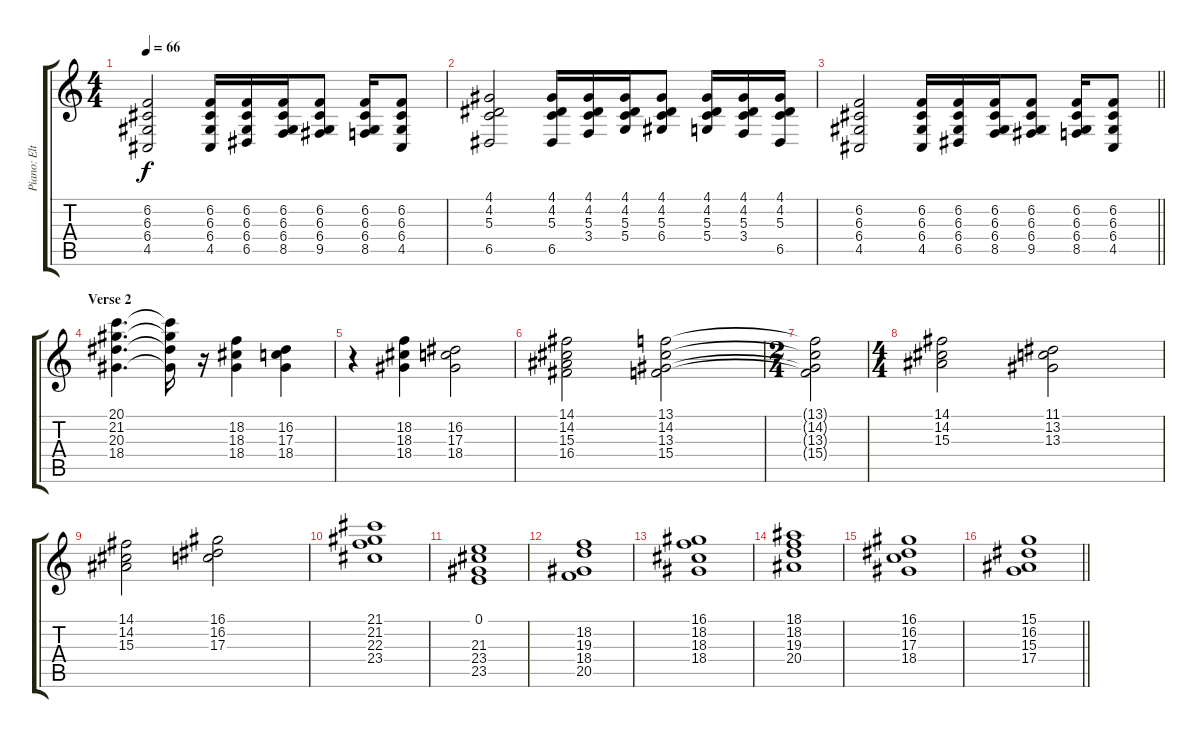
\track ("Piano: Elton John" "Piano: Elt") {instrument electricpiano1}
\staff {score tabs}
\tuning (E4 B3 G3 D3 A2 E2) {hide}
\ts (4 4)
\tempo 66
\clef g2
\ks c
(6.2 6.3 6.4 4.5).2{dy f} (6.2 6.3 6.4 4.5).16 (6.2 6.3 6.4 6.5).16 (6.2 6.3 6.4 8.5).16 (6.2 6.3 6.4 9.5).8 (6.2 6.3 6.4 8.5).16 (6.2 6.3 6.4 4.5).8 |
(4.1 4.2 5.3 6.5).2 (4.1 4.2 5.3 6.5).16 (4.1 4.2 5.3 3.4).16 (4.1 4.2 5.3 5.4).16 (4.1 4.2 5.3 6.4).8 (4.1 4.2 5.3 5.4).16 (4.1 4.2 5.3 3.4).16 (4.1 4.2 5.3 6.5).16 |
\barLineRight lightlight
(6.2 6.3 6.4 4.5).2 (6.2 6.3 6.4 4.5).16 (6.2 6.3 6.4 6.5).16 (6.2 6.3 6.4 8.5).16 (6.2 6.3 6.4 9.5).8 (6.2 6.3 6.4 8.5).16 (6.2 6.3 6.4 4.5).8 |
\section ("" "Verse 2")
(20.1 21.2 20.3 18.4).4{d} (20.1{t} 21.2{t} 20.3{t} 18.4{t}).16 r.16 (18.2 18.3 18.4).4 (16.2 17.3 18.4).4 |
r.4 (18.2 18.3 18.4).4 (16.2 17.3 18.4).2 |
(14.1 14.2 15.3 16.4).2 (13.1 14.2 13.3 15.4).2 |
\ts (2 4)
(13.1{t} 14.2{t} 13.3{t} 15.4{t}).2 |
\ts (4 4)
(14.1 14.2 15.3).2 (11.1 13.2 13.3).2 |
(14.1 14.2 15.3).2 (16.1 16.2 17.3).2 |
(21.1 21.2 22.3 23.4).1 |
(0.1 21.3 23.4 23.5).1 |
(18.2 19.3 18.4 20.5).1 |
(16.1 18.2 18.3 18.4).1 |
(18.1 18.2 19.3 20.4).1 |
(16.1 16.2 17.3 18.4).1 |
\barLineRight lightlight
(15.1 16.2 15.3 17.4).1
